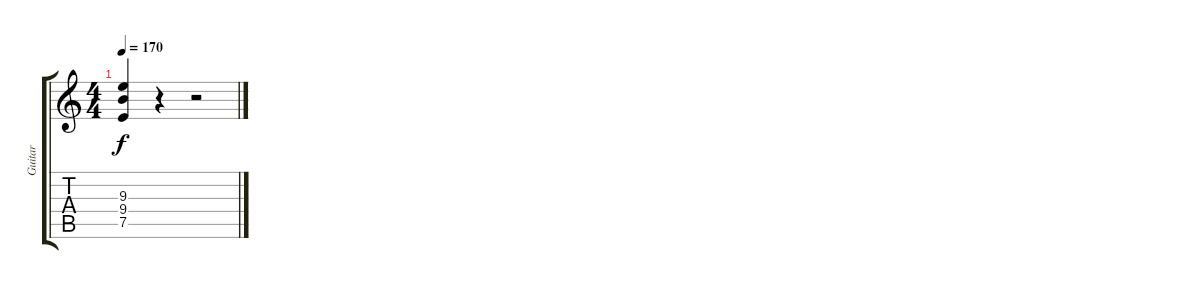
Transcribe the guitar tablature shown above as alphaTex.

\track ("Guitar" "Guitar") {instrument distortionguitar}
\staff {score tabs}
\tuning (E4 B3 G3 D3 A2 E2) {hide}
\ts (4 4)
\tempo 170
\clef g2
\ks c
(9.3 9.4 7.5).4{dy f} r.4 r.2
